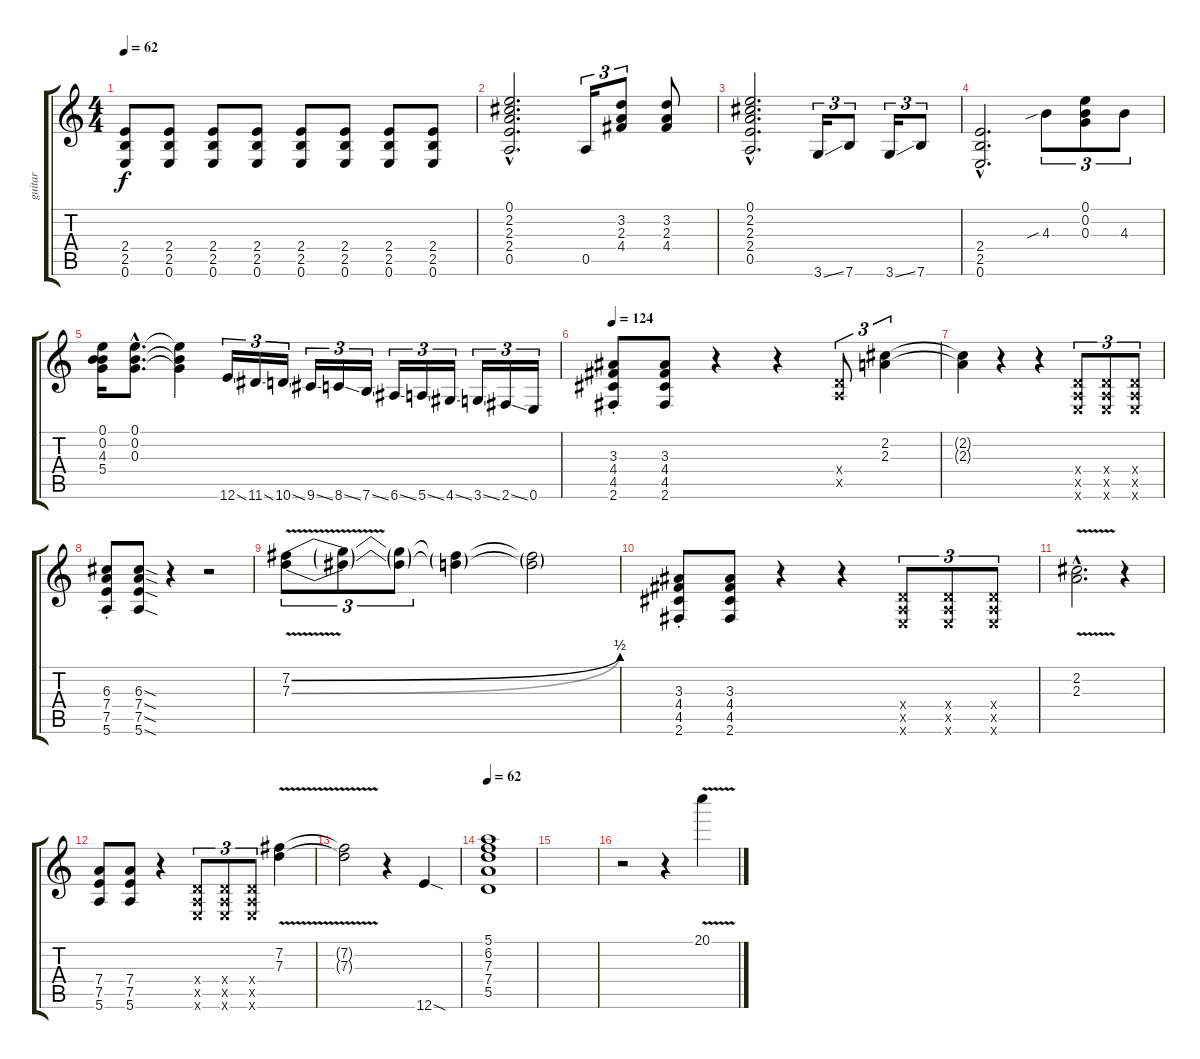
\track ("guitar" "guitar") {instrument overdrivenguitar}
\staff {score tabs}
\tuning (E4 B3 G3 D3 A2 E2) {hide}
\ts (4 4)
\tempo 62
\clef g2
\ks c
(2.4 2.5 0.6).8{dy f} (2.4 2.5 0.6).8 (2.4 2.5 0.6).8 (2.4 2.5 0.6).8 (2.4 2.5 0.6).8 (2.4 2.5 0.6).8 (2.4 2.5 0.6).8 (2.4 2.5 0.6).8 |
(0.1{hac} 2.2{hac} 2.3{hac} 2.4{hac} 0.5{hac}).2{d} 0.5.16{tu (3 2)} (3.2 2.3 4.4).8{tu (3 2)} (3.2 2.3 4.4).8 |
(0.1{hac} 2.2{hac} 2.3{hac} 2.4{hac} 0.5{hac}).2{d} 3.6{ss}.16{tu (3 2)} 7.6.8{tu (3 2)} 3.6{ss}.16{tu (3 2)} 7.6.8{tu (3 2)} |
(2.4{hac} 2.5{hac} 0.6{hac}).2{d} 4.3{sib}.8{tu (3 2)} (0.1 0.2 0.3).8{tu (3 2)} 4.3.8{tu (3 2)} |
(0.1 0.2 4.3 5.4).16 (0.1{hac} 0.2{hac} 0.3{hac}).8{d} (0.1{t} 0.2{t} 0.3{t}).4 12.6{ss}.16{tu (3 2)} 11.6{ss}.16{tu (3 2)} 10.6{ss}.16{tu (3 2)} 9.6{ss}.16{tu (3 2)} 8.6{ss}.16{tu (3 2)} 7.6{ss}.16{tu (3 2)} 6.6{ss}.16{tu (3 2)} 5.6{ss}.16{tu (3 2)} 4.6{ss}.16{tu (3 2)} 3.6{ss}.16{tu (3 2)} 2.6{ss}.16{tu (3 2)} 0.6.16{tu (3 2)} |
\tempo 124
(3.3{st} 4.4 4.5 2.6).8 (3.3 4.4 4.5 2.6).8 r.4 r.4 (0.4{x} 0.5{x}).8{tu (3 2)} (2.2 2.3).4{tu (3 2)} |
(2.2{t} 2.3{t}).4 r.4 r.4 (0.4{x} 0.5{x} 0.6{x}).8{tu (3 2)} (0.4{x} 0.5{x} 0.6{x}).8{tu (3 2)} (0.4{x} 0.5{x} 0.6{x}).8{tu (3 2)} |
(6.3{st} 7.4 7.5 5.6).8 (6.3{sod} 7.4{sod} 7.5{sod} 5.6{sod}).8 r.4 r.2 |
(7.2{be (bend 0 0 60 2) v} 7.3{be (bend 0 0 60 2)}).8{tu (3 2)} (7.2{t} 7.3{t}).8{tu (3 2)} (7.2{t} 7.3{t}).8{tu (3 2)} (7.2{t} 7.3{t}).4 (7.2{t} 7.3{t}).2 |
(3.3{st} 4.4 4.5 2.6).8 (3.3 4.4 4.5 2.6).8 r.4 r.4 (0.4{x} 0.5{x} 0.6{x}).8{tu (3 2)} (0.4{x} 0.5{x} 0.6{x}).8{tu (3 2)} (0.4{x} 0.5{x} 0.6{x}).8{tu (3 2)} |
(2.2{hac} 2.3{v hac}).2{d} r.4 |
(7.4 7.5 5.6).8 (7.4 7.5 5.6).8 r.4 (0.4{x} 0.5{x} 0.6{x}).8{tu (3 2)} (0.4{x} 0.5{x} 0.6{x}).8{tu (3 2)} (0.4{x} 0.5{x} 0.6{x}).8{tu (3 2)} (7.2 7.3{v}).4 |
(7.2{t} 7.3{t}).2 r.4 12.6{sod}.4 |
\tempo 62
(5.1 6.2 7.3 7.4 5.5).1 |
|
r.2 r.4 20.1{v}.4
